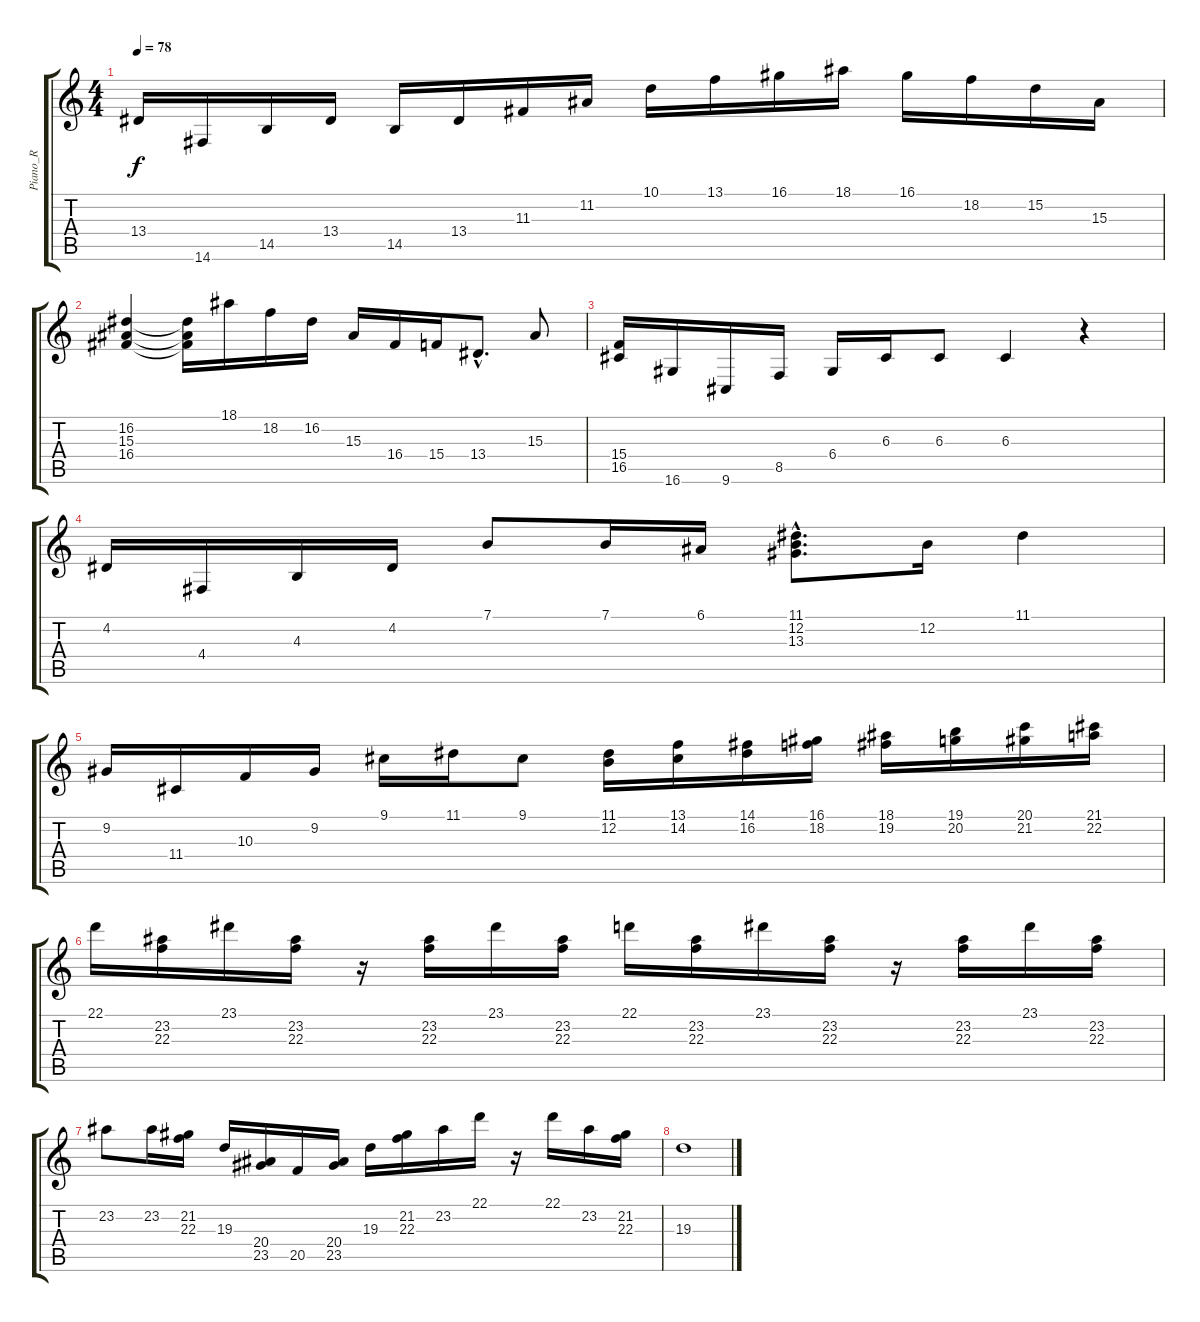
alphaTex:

\track ("Piano_R" "Piano_R") {instrument acousticgrandpiano}
\staff {score tabs}
\tuning (E4 B3 G3 D3 A2 E2) {hide}
\ts (4 4)
\tempo 78
\clef g2
\ks c
13.4.16{dy f} 14.6.16 14.5.16 13.4.16 14.5.16 13.4.16 11.3.16 11.2.16 10.1.16 13.1.16 16.1.16 18.1.16 16.1.16 18.2.16 15.2.16 15.3.16 |
(16.2 15.3 16.4).4 (16.2{t} 15.3{t} 16.4{t}).16 18.1.16 18.2.16 16.2.16 15.3.16 16.4.16 15.4.16 13.4{hac}.8{d} 15.3.8 |
(15.4 16.5).16 16.6.16 9.6.16 8.5.16 6.4.16 6.3.16 6.3.8 6.3.4 r.4 |
4.2.16 4.4.16 4.3.16 4.2.16 7.1.8 7.1.16 6.1.16 (11.1{hac} 12.2{hac} 13.3{hac}).8{d} 12.2.16 11.1.4 |
9.2.16 11.4.16 10.3.16 9.2.16 9.1.16 11.1.16 9.1.8 (11.1 12.2).16 (13.1 14.2).16 (14.1 16.2).16 (16.1 18.2).16 (18.1 19.2).16 (19.1 20.2).16 (20.1 21.2).16 (21.1 22.2).16 |
22.1.16 (23.2 22.3).16 23.1.16 (23.2 22.3).16 r.16 (23.2 22.3).16 23.1.16 (23.2 22.3).16 22.1.16 (23.2 22.3).16 23.1.16 (23.2 22.3).16 r.16 (23.2 22.3).16 23.1.16 (23.2 22.3).16 |
23.2.8 23.2.16 (21.2 22.3).16 19.3.16 (20.4 23.5).16 20.5.16 (20.4 23.5).16 19.3.16 (21.2 22.3).16 23.2.16 22.1.16 r.16 22.1.16 23.2.16 (21.2 22.3).16 |
19.3.1
